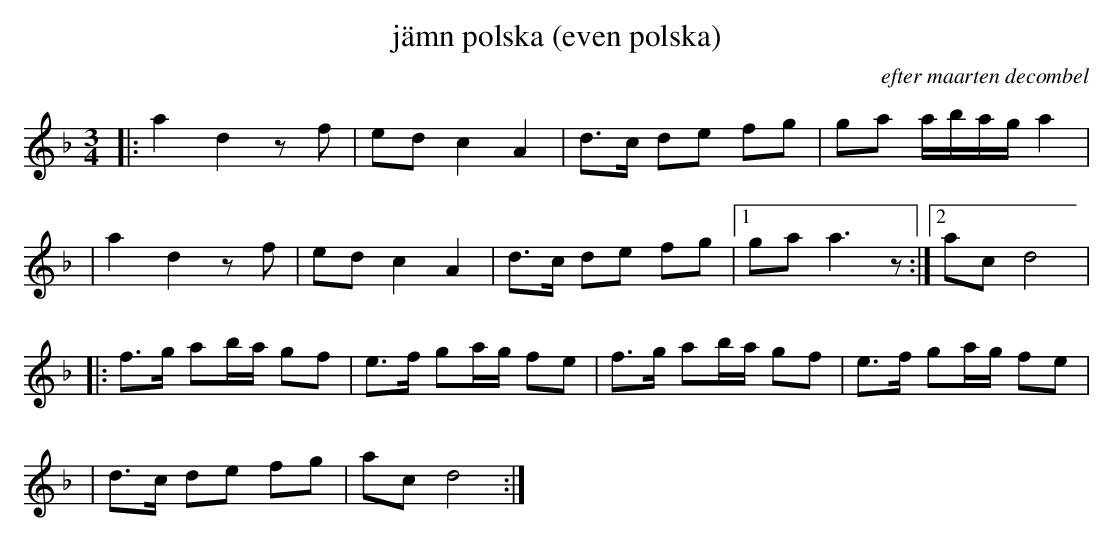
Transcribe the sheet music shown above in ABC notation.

X:1
T: jämn polska (even polska)
C: efter maarten decombel
M: 3/4
L: 1/16
K: Dm
|:a4 d4 z2f2|e2d2 c4 A4|d3c d2e2 f2g2|g2a2 abag a4|
|a4 d4 z2f2|e2d2 c4 A4|d3c d2e2 f2g2|1 g2a2 a6 z2:|2 a2c2 d8|
|:f3g a2ba g2f2|e3f g2ag f2e2|f3g a2ba g2f2|e3f g2ag f2e2|
|d3c d2e2 f2g2|a2c2 d8:|
